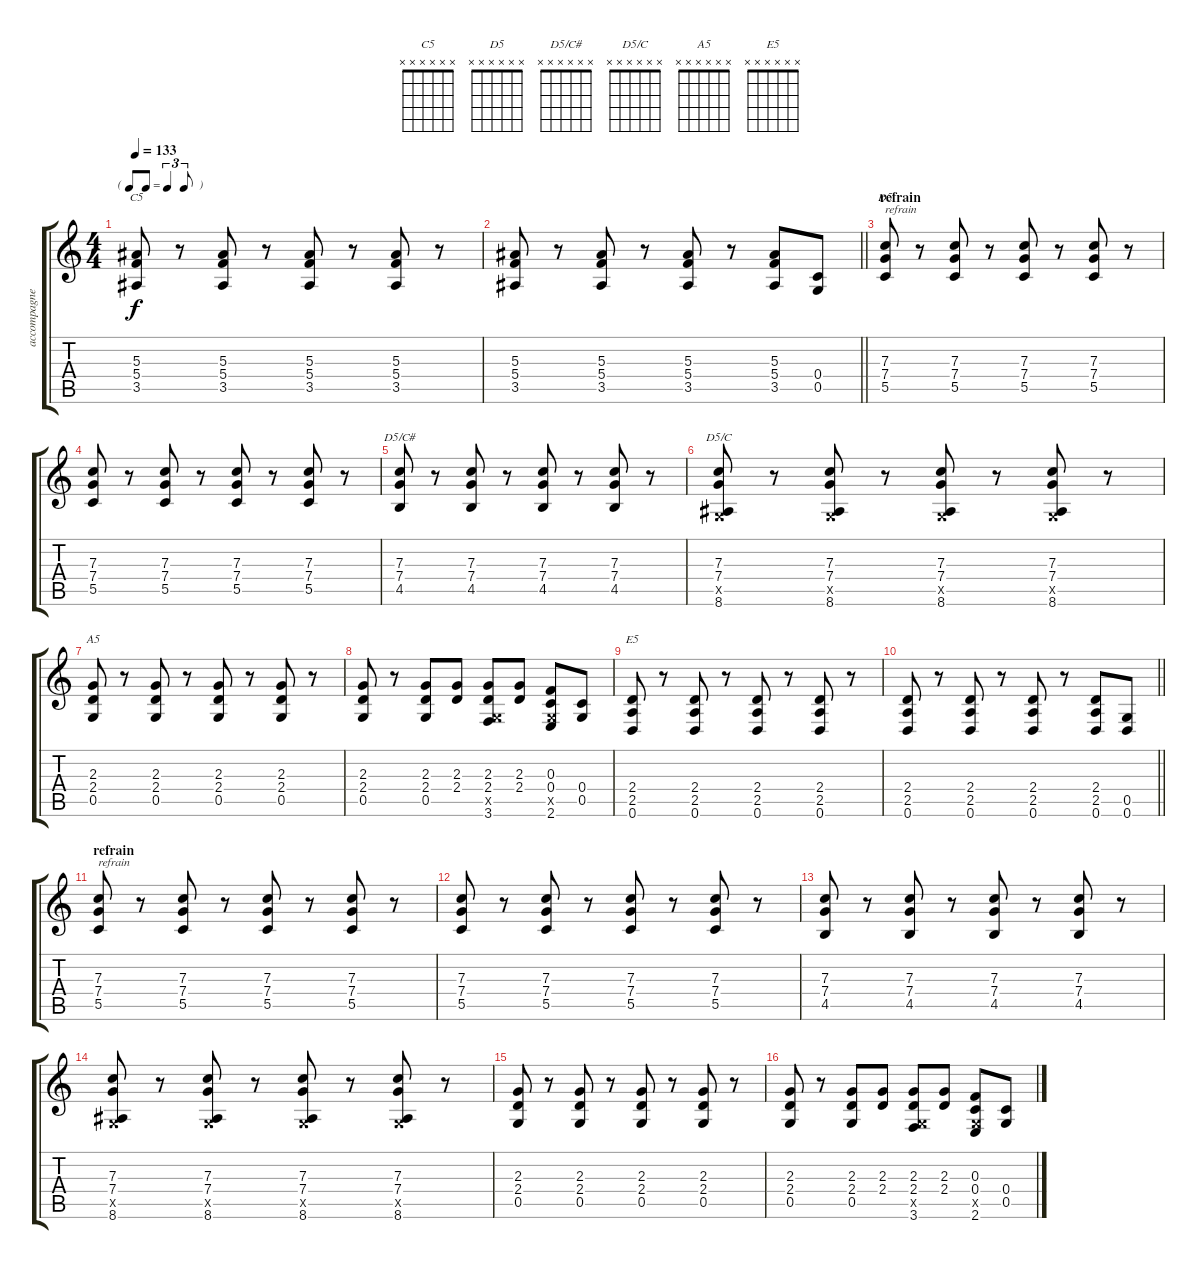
\track ("accompagnement" "accompagne") {instrument acousticguitarsteel}
\staff {score tabs}
\tuning (D4 A3 F3 C3 G2 D2) {hide}
\chord ("C5" x x x x x x)
\chord ("D5" x x x x x x)
\chord ("D5/C#" x x x x x x)
\chord ("D5/C" x x x x x x)
\chord ("A5" x x x x x x)
\chord ("E5" x x x x x x)
\ts (4 4)
\tf triplet8th
\tempo 133
\clef g2
\ks c
(5.3 5.4 3.5).8{ch "C5" dy f} r.8 (5.3 5.4 3.5).8 r.8 (5.3 5.4 3.5).8 r.8 (5.3 5.4 3.5).8 r.8 |
\barLineRight lightlight
(5.3 5.4 3.5).8 r.8 (5.3 5.4 3.5).8 r.8 (5.3 5.4 3.5).8 r.8 (5.3 5.4 3.5).8 (0.4 0.5).8 |
\section ("" "refrain")
(7.3 7.4 5.5).8{ch "D5" txt "refrain"} r.8 (7.3 7.4 5.5).8 r.8 (7.3 7.4 5.5).8 r.8 (7.3 7.4 5.5).8 r.8 |
(7.3 7.4 5.5).8 r.8 (7.3 7.4 5.5).8 r.8 (7.3 7.4 5.5).8 r.8 (7.3 7.4 5.5).8 r.8 |
(7.3 7.4 4.5).8{ch "D5/C#"} r.8 (7.3 7.4 4.5).8 r.8 (7.3 7.4 4.5).8 r.8 (7.3 7.4 4.5).8 r.8 |
(7.3 7.4 0.5{x} 8.6).8{ch "D5/C"} r.8 (7.3 7.4 0.5{x} 8.6).8 r.8 (7.3 7.4 0.5{x} 8.6).8 r.8 (7.3 7.4 0.5{x} 8.6).8 r.8 |
(2.3 2.4 0.5).8{ch "A5"} r.8 (2.3 2.4 0.5).8 r.8 (2.3 2.4 0.5).8 r.8 (2.3 2.4 0.5).8 r.8 |
(2.3 2.4 0.5).8 r.8 (2.3 2.4 0.5).8 (2.3 2.4).8 (2.3 2.4 0.5{x} 3.6).8 (2.3 2.4).8 (0.3 0.4 0.5{x} 2.6).8 (0.4 0.5).8 |
(2.4 2.5 0.6).8{ch "E5"} r.8 (2.4 2.5 0.6).8 r.8 (2.4 2.5 0.6).8 r.8 (2.4 2.5 0.6).8 r.8 |
\barLineRight lightlight
(2.4 2.5 0.6).8 r.8 (2.4 2.5 0.6).8 r.8 (2.4 2.5 0.6).8 r.8 (2.4 2.5 0.6).8 (0.5 0.6).8 |
\section ("" "refrain")
(7.3 7.4 5.5).8{txt "refrain"} r.8 (7.3 7.4 5.5).8 r.8 (7.3 7.4 5.5).8 r.8 (7.3 7.4 5.5).8 r.8 |
(7.3 7.4 5.5).8 r.8 (7.3 7.4 5.5).8 r.8 (7.3 7.4 5.5).8 r.8 (7.3 7.4 5.5).8 r.8 |
(7.3 7.4 4.5).8 r.8 (7.3 7.4 4.5).8 r.8 (7.3 7.4 4.5).8 r.8 (7.3 7.4 4.5).8 r.8 |
(7.3 7.4 0.5{x} 8.6).8 r.8 (7.3 7.4 0.5{x} 8.6).8 r.8 (7.3 7.4 0.5{x} 8.6).8 r.8 (7.3 7.4 0.5{x} 8.6).8 r.8 |
(2.3 2.4 0.5).8 r.8 (2.3 2.4 0.5).8 r.8 (2.3 2.4 0.5).8 r.8 (2.3 2.4 0.5).8 r.8 |
(2.3 2.4 0.5).8 r.8 (2.3 2.4 0.5).8 (2.3 2.4).8 (2.3 2.4 0.5{x} 3.6).8 (2.3 2.4).8 (0.3 0.4 0.5{x} 2.6).8 (0.4 0.5).8
